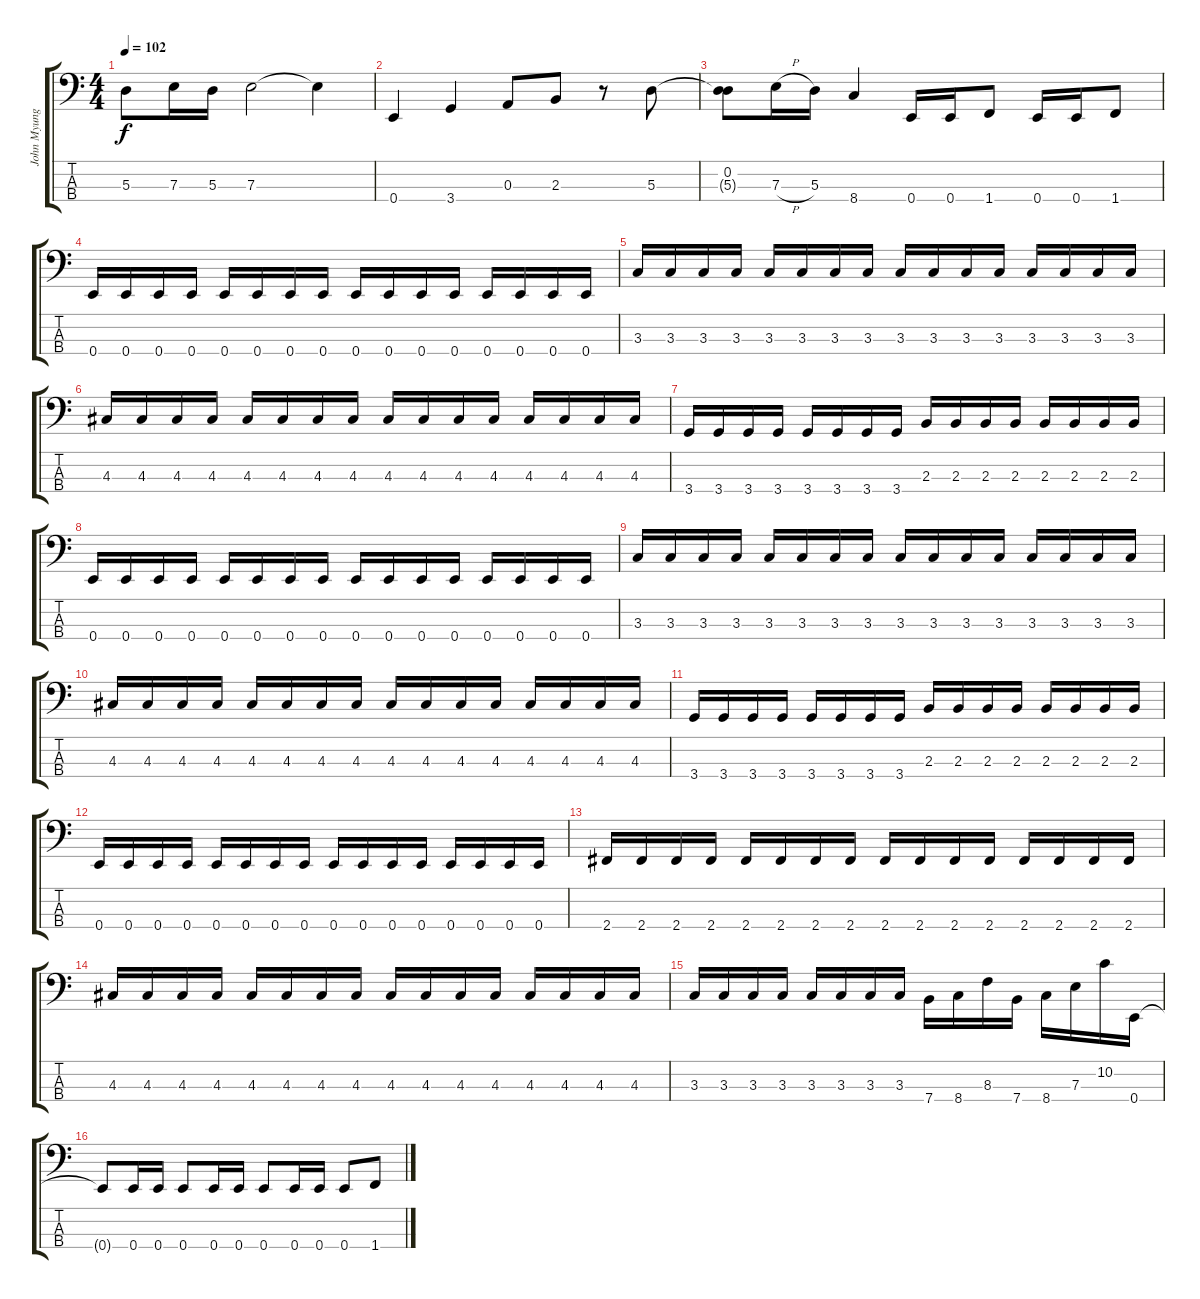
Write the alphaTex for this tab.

\track ("John Myung Bass" "John Myung") {instrument electricbassfinger}
\staff {score tabs}
\tuning (G2 D2 A1 E1) {hide}
\ts (4 4)
\tempo 102
\clef f4
\ks c
5.3{t}.8{dy f} 7.3.16 5.3.16 7.3.2 7.3{t}.4 |
0.4.4 3.4.4 0.3.8 2.3.8 r.8 5.3.8 |
(0.2 5.3{t}).8 7.3{h}.16 5.3.16 8.4.4 0.4.16 0.4.16 1.4.8 0.4.16 0.4.16 1.4.8 |
0.4.16 0.4.16 0.4.16 0.4.16 0.4.16 0.4.16 0.4.16 0.4.16 0.4.16 0.4.16 0.4.16 0.4.16 0.4.16 0.4.16 0.4.16 0.4.16 |
3.3.16 3.3.16 3.3.16 3.3.16 3.3.16 3.3.16 3.3.16 3.3.16 3.3.16 3.3.16 3.3.16 3.3.16 3.3.16 3.3.16 3.3.16 3.3.16 |
4.3.16 4.3.16 4.3.16 4.3.16 4.3.16 4.3.16 4.3.16 4.3.16 4.3.16 4.3.16 4.3.16 4.3.16 4.3.16 4.3.16 4.3.16 4.3.16 |
3.4.16 3.4.16 3.4.16 3.4.16 3.4.16 3.4.16 3.4.16 3.4.16 2.3.16 2.3.16 2.3.16 2.3.16 2.3.16 2.3.16 2.3.16 2.3.16 |
0.4.16 0.4.16 0.4.16 0.4.16 0.4.16 0.4.16 0.4.16 0.4.16 0.4.16 0.4.16 0.4.16 0.4.16 0.4.16 0.4.16 0.4.16 0.4.16 |
3.3.16 3.3.16 3.3.16 3.3.16 3.3.16 3.3.16 3.3.16 3.3.16 3.3.16 3.3.16 3.3.16 3.3.16 3.3.16 3.3.16 3.3.16 3.3.16 |
4.3.16 4.3.16 4.3.16 4.3.16 4.3.16 4.3.16 4.3.16 4.3.16 4.3.16 4.3.16 4.3.16 4.3.16 4.3.16 4.3.16 4.3.16 4.3.16 |
3.4.16 3.4.16 3.4.16 3.4.16 3.4.16 3.4.16 3.4.16 3.4.16 2.3.16 2.3.16 2.3.16 2.3.16 2.3.16 2.3.16 2.3.16 2.3.16 |
0.4.16 0.4.16 0.4.16 0.4.16 0.4.16 0.4.16 0.4.16 0.4.16 0.4.16 0.4.16 0.4.16 0.4.16 0.4.16 0.4.16 0.4.16 0.4.16 |
2.4.16 2.4.16 2.4.16 2.4.16 2.4.16 2.4.16 2.4.16 2.4.16 2.4.16 2.4.16 2.4.16 2.4.16 2.4.16 2.4.16 2.4.16 2.4.16 |
4.3.16 4.3.16 4.3.16 4.3.16 4.3.16 4.3.16 4.3.16 4.3.16 4.3.16 4.3.16 4.3.16 4.3.16 4.3.16 4.3.16 4.3.16 4.3.16 |
3.3.16 3.3.16 3.3.16 3.3.16 3.3.16 3.3.16 3.3.16 3.3.16 7.4.16 8.4.16 8.3.16 7.4.16 8.4.16 7.3.16 10.2.16 0.4.16 |
0.4{t}.8 0.4.16 0.4.16 0.4.8 0.4.16 0.4.16 0.4.8 0.4.16 0.4.16 0.4.8 1.4.8
